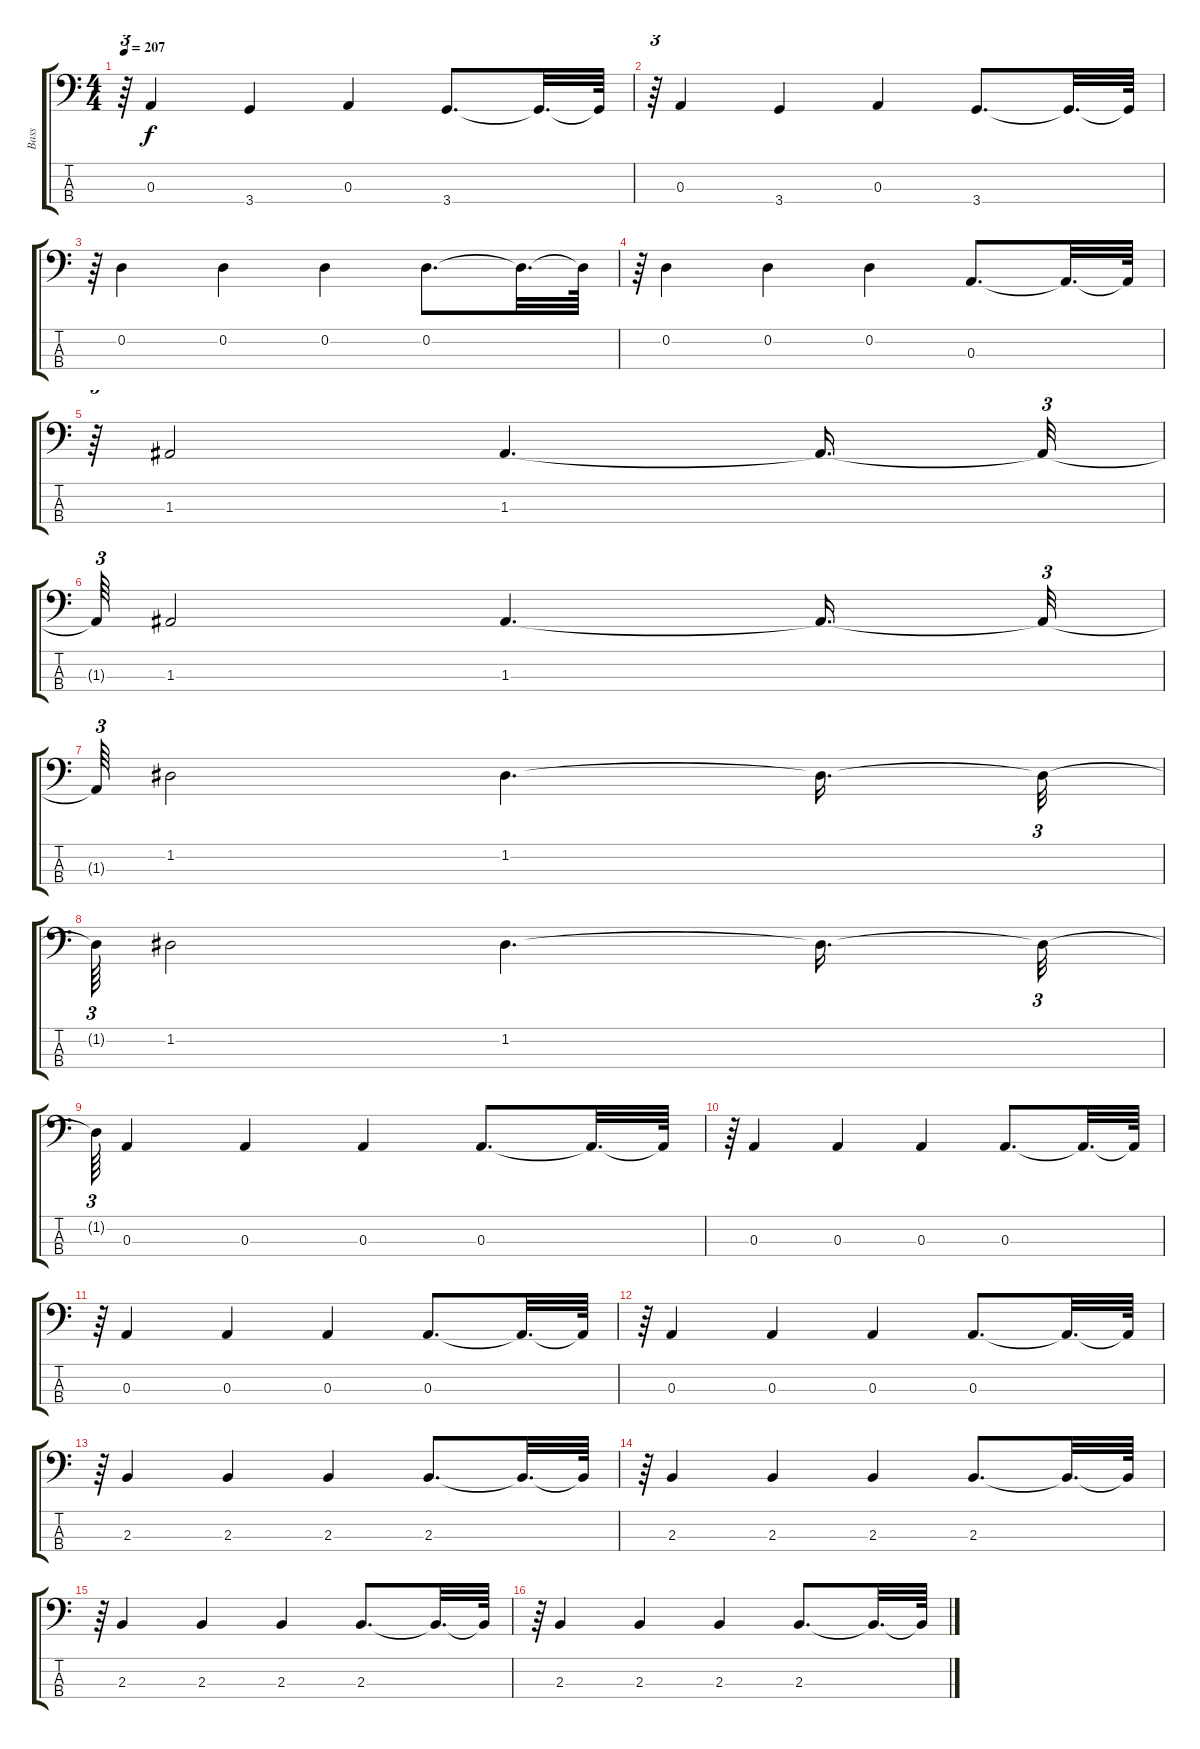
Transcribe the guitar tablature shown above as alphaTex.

\track ("Bass" "Bass") {instrument electricbassfinger}
\staff {score tabs}
\tuning (G2 D2 A1 E1) {hide}
\ts (4 4)
\tempo 207
\clef f4
\ks c
r.64{tu (3 2) dy f} 0.3.4 3.4.4 0.3.4 3.4.8{d} 3.4{t}.32{d} 3.4{t}.64 |
r.64{tu (3 2)} 0.3.4 3.4.4 0.3.4 3.4.8{d} 3.4{t}.32{d} 3.4{t}.64 |
r.64{tu (3 2)} 0.2.4 0.2.4 0.2.4 0.2.8{d} 0.2{t}.32{d} 0.2{t}.64 |
r.64{tu (3 2)} 0.2.4 0.2.4 0.2.4 0.3.8{d} 0.3{t}.32{d} 0.3{t}.64 |
r.64{tu (3 2)} 1.3.2 1.3.4{d} 1.3{t}.16{d} 1.3{t}.32{tu (3 2)} |
1.3{t}.64{tu (3 2)} 1.3.2 1.3.4{d} 1.3{t}.16{d} 1.3{t}.32{tu (3 2)} |
1.3{t}.64{tu (3 2)} 1.2.2 1.2.4{d} 1.2{t}.16{d} 1.2{t}.32{tu (3 2)} |
1.2{t}.64{tu (3 2)} 1.2.2 1.2.4{d} 1.2{t}.16{d} 1.2{t}.32{tu (3 2)} |
1.2{t}.64{tu (3 2)} 0.3.4 0.3.4 0.3.4 0.3.8{d} 0.3{t}.32{d} 0.3{t}.64 |
r.64{tu (3 2)} 0.3.4 0.3.4 0.3.4 0.3.8{d} 0.3{t}.32{d} 0.3{t}.64 |
r.64{tu (3 2)} 0.3.4 0.3.4 0.3.4 0.3.8{d} 0.3{t}.32{d} 0.3{t}.64 |
r.64{tu (3 2)} 0.3.4 0.3.4 0.3.4 0.3.8{d} 0.3{t}.32{d} 0.3{t}.64 |
r.64{tu (3 2)} 2.3.4 2.3.4 2.3.4 2.3.8{d} 2.3{t}.32{d} 2.3{t}.64 |
r.64{tu (3 2)} 2.3.4 2.3.4 2.3.4 2.3.8{d} 2.3{t}.32{d} 2.3{t}.64 |
r.64{tu (3 2)} 2.3.4 2.3.4 2.3.4 2.3.8{d} 2.3{t}.32{d} 2.3{t}.64 |
r.64{tu (3 2)} 2.3.4 2.3.4 2.3.4 2.3.8{d} 2.3{t}.32{d} 2.3{t}.64
